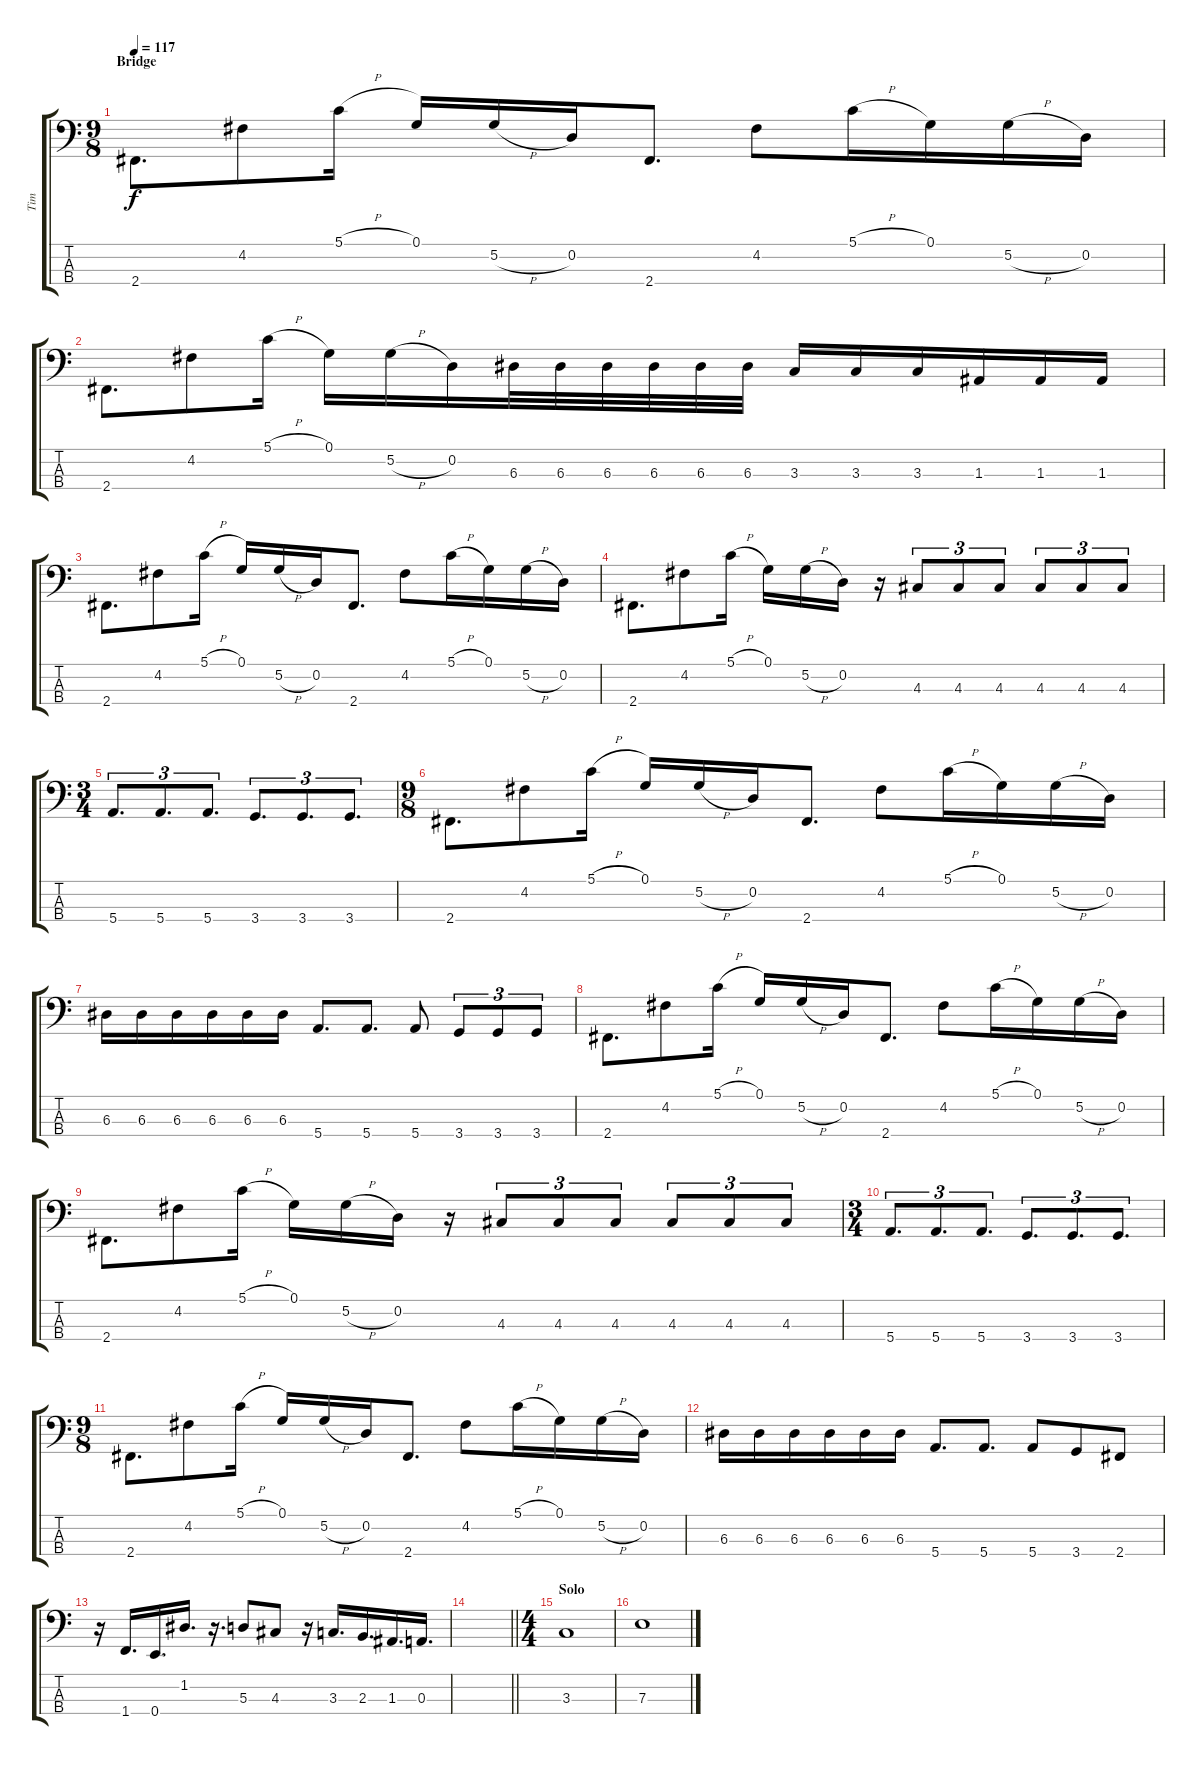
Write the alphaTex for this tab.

\track ("Tim" "Tim") {instrument electricbassfinger}
\staff {score tabs}
\tuning (G2 D2 A1 E1) {hide}
\ts (9 8)
\section ("" "Bridge")
\tempo 117
\clef f4
\ks c
2.4.8{d dy f} 4.2.8 5.1{h}.16 0.1.16 5.2{h}.16 0.2.16 2.4.8{d} 4.2.8 5.1{h}.16 0.1.16 5.2{h}.16 0.2.16 |
2.4.8{d} 4.2.8 5.1{h}.16 0.1.16 5.2{h}.16 0.2.16 6.3.32 6.3.32 6.3.32 6.3.32 6.3.32 6.3.32 3.3.16 3.3.16 3.3.16 1.3.16 1.3.16 1.3.16 |
2.4.8{d} 4.2.8 5.1{h}.16 0.1.16 5.2{h}.16 0.2.16 2.4.8{d} 4.2.8 5.1{h}.16 0.1.16 5.2{h}.16 0.2.16 |
2.4.8{d} 4.2.8 5.1{h}.16 0.1.16 5.2{h}.16 0.2.16 r.16 4.3.8{tu (3 2)} 4.3.8{tu (3 2)} 4.3.8{tu (3 2)} 4.3.8{tu (3 2)} 4.3.8{tu (3 2)} 4.3.8{tu (3 2)} |
\ts (3 4)
5.4.8{d tu (3 2)} 5.4.8{d tu (3 2)} 5.4.8{d tu (3 2)} 3.4.8{d tu (3 2)} 3.4.8{d tu (3 2)} 3.4.8{d tu (3 2)} |
\ts (9 8)
2.4.8{d} 4.2.8 5.1{h}.16 0.1.16 5.2{h}.16 0.2.16 2.4.8{d} 4.2.8 5.1{h}.16 0.1.16 5.2{h}.16 0.2.16 |
6.3.16 6.3.16 6.3.16 6.3.16 6.3.16 6.3.16 5.4.8{d} 5.4.8{d} 5.4.8 3.4.8{tu (3 2)} 3.4.8{tu (3 2)} 3.4.8{tu (3 2)} |
2.4.8{d} 4.2.8 5.1{h}.16 0.1.16 5.2{h}.16 0.2.16 2.4.8{d} 4.2.8 5.1{h}.16 0.1.16 5.2{h}.16 0.2.16 |
2.4.8{d} 4.2.8 5.1{h}.16 0.1.16 5.2{h}.16 0.2.16 r.16 4.3.8{tu (3 2)} 4.3.8{tu (3 2)} 4.3.8{tu (3 2)} 4.3.8{tu (3 2)} 4.3.8{tu (3 2)} 4.3.8{tu (3 2)} |
\ts (3 4)
5.4.8{d tu (3 2)} 5.4.8{d tu (3 2)} 5.4.8{d tu (3 2)} 3.4.8{d tu (3 2)} 3.4.8{d tu (3 2)} 3.4.8{d tu (3 2)} |
\ts (9 8)
2.4.8{d} 4.2.8 5.1{h}.16 0.1.16 5.2{h}.16 0.2.16 2.4.8{d} 4.2.8 5.1{h}.16 0.1.16 5.2{h}.16 0.2.16 |
6.3.16 6.3.16 6.3.16 6.3.16 6.3.16 6.3.16 5.4.8{d} 5.4.8{d} 5.4.8 3.4.8 2.4.8 |
r.16 1.4.16{d} 0.4.16{d} 1.2.16{d} r.16{d} 5.3.8 4.3.8 r.16 3.3.16{d} 2.3.16{d} 1.3.16{d} 0.3.16{d} |
\barLineRight lightlight
|
\ts (4 4)
\section ("" "Solo")
3.3.1 |
7.3.1
